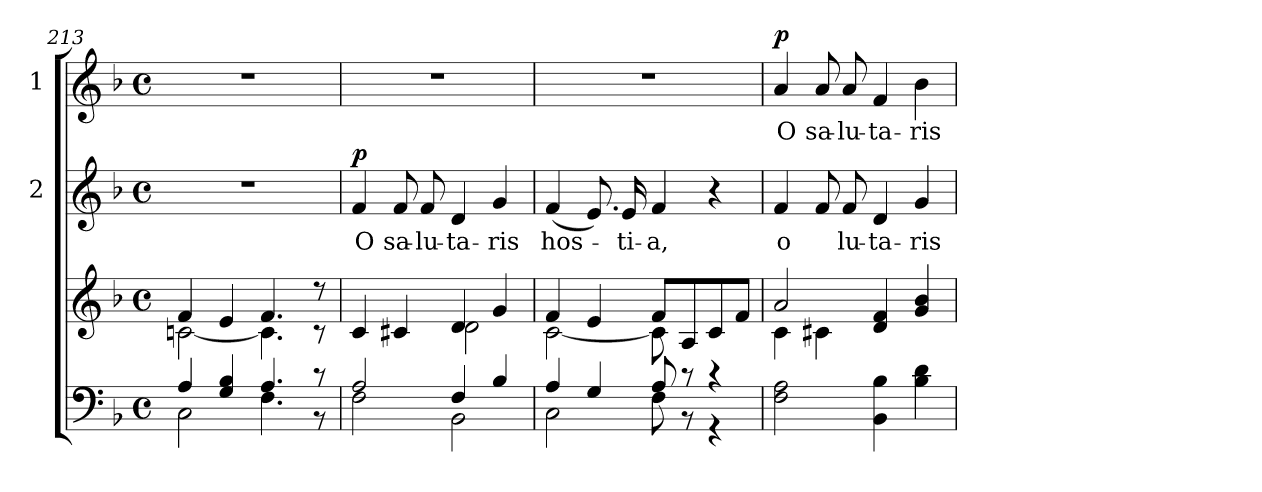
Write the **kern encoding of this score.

**kern	**kern	**kern	**text	**dynam	**kern	**text	**dynam
*part3	*part3	*part2	*part2	*part2	*part1	*part1	*part1
*staff4	*staff3	*staff2	*staff2	*staff2	*staff1	*staff1	*staff1
*	*	*I"2	*	*	*I"1	*	*
*clefF4	*clefG2	*clefG2	*	*	*clefG2	*	*
*k[b-]	*k[b-]	*k[b-]	*	*	*k[b-]	*	*
*F:	*F:	*F:	*	*	*F:	*	*
*M4/4	*M4/4	*M4/4	*	*	*M4/4	*	*
*met(c)	*met(c)	*met(c)	*	*	*met(c)	*	*
=213	=213	=213	=213	=213	=213	=213	=213
*^	*^	*	*	*	*	*	*
4A/	2C\	4f/	[<2cn\	1r	.	.	1r	.	.
4G/ 4B-/	.	4e/	.	.	.	.	.	.	.
4.A/	4.F\	4.f/	4.c\]	.	.	.	.	.	.
8r	8r	8r	8r	.	.	.	.	.	.
=214	=214	=214	=214	=214	=214	=214	=214	=214	=214
!	!	!	!	!	!LO:LY:b	!LO:DY:a	!	!	!
2A/	2F\	4c/	2ryy	4f/	O	p	1r	.	.
!	!	!	!	!	!LO:LY:b	!	!	!	!
.	.	4c#X/	.	8f/	sa-	.	.	.	.
!	!	!	!	!	!LO:LY:b	!	!	!	!
.	.	.	.	8f/	-lu-	.	.	.	.
!	!	!	!	!	!LO:LY:b	!	!	!	!
4F/	2BB-\	4d/	2d\	4d/	-ta-	.	.	.	.
!	!	!	!	!	!LO:LY:b	!	!	!	!
4B-/	.	4g/	.	4g/	-ris	.	.	.	.
=215	=215	=215	=215	=215	=215	=215	=215	=215	=215
!	!	!	!	!	!LO:LY:b	!	!	!	!
4A/	2C\	4f/	[<2c\	(<4f/	hos-	.	1r	.	.
4G/	.	4e/	.	8.e/)	.	.	.	.	.
!	!	!	!	!	!LO:LY:b	!	!	!	!
.	.	.	.	16e/	-ti-	.	.	.	.
!	!	!	!	!	!LO:LY:b	!	!	!	!
8A/	8F\	8f/L	8c\]	4f/	-a,	.	.	.	.
8r	8r	8A/	4.ryy	.	.	.	.	.	.
4r	4r	8c/	.	4r	.	.	.	.	.
.	.	8f/J	.	.	.	.	.	.	.
*v	*v	*	*	*	*	*	*	*	*
!!LO:LB:g=z
=216	=216	=216	=216	=216	=216	=216	=216	=216
!	!	!	!	!LO:LY:b	!	!	!LO:LY:b	!LO:DY:a
2F\ 2A\	2a/	4c\	4f/	o	.	4a/	O	p
!	!	!	!	!	!	!	!LO:LY:b	!
.	.	4c#X\	8f/	.	.	8a/	sa-	.
!	!	!	!	!LO:LY:b	!	!	!LO:LY:b	!
.	.	.	8f/	lu-	.	8a/	-lu-	.
!	!	!	!	!LO:LY:b	!	!	!LO:LY:b	!
4BB-\ 4B-\	4d/ 4f/	2ryy	4d/	-ta-	.	4f/	-ta-	.
!	!	!	!	!LO:LY:b	!	!	!LO:LY:b	!
4B-\ 4d\	4g/ 4b-/	.	4g/	-ris	.	4b-\	-ris	.
*	*v	*v	*	*	*	*	*	*
=	=	=	=	=	=	=	=
*-	*-	*-	*-	*-	*-	*-	*-
